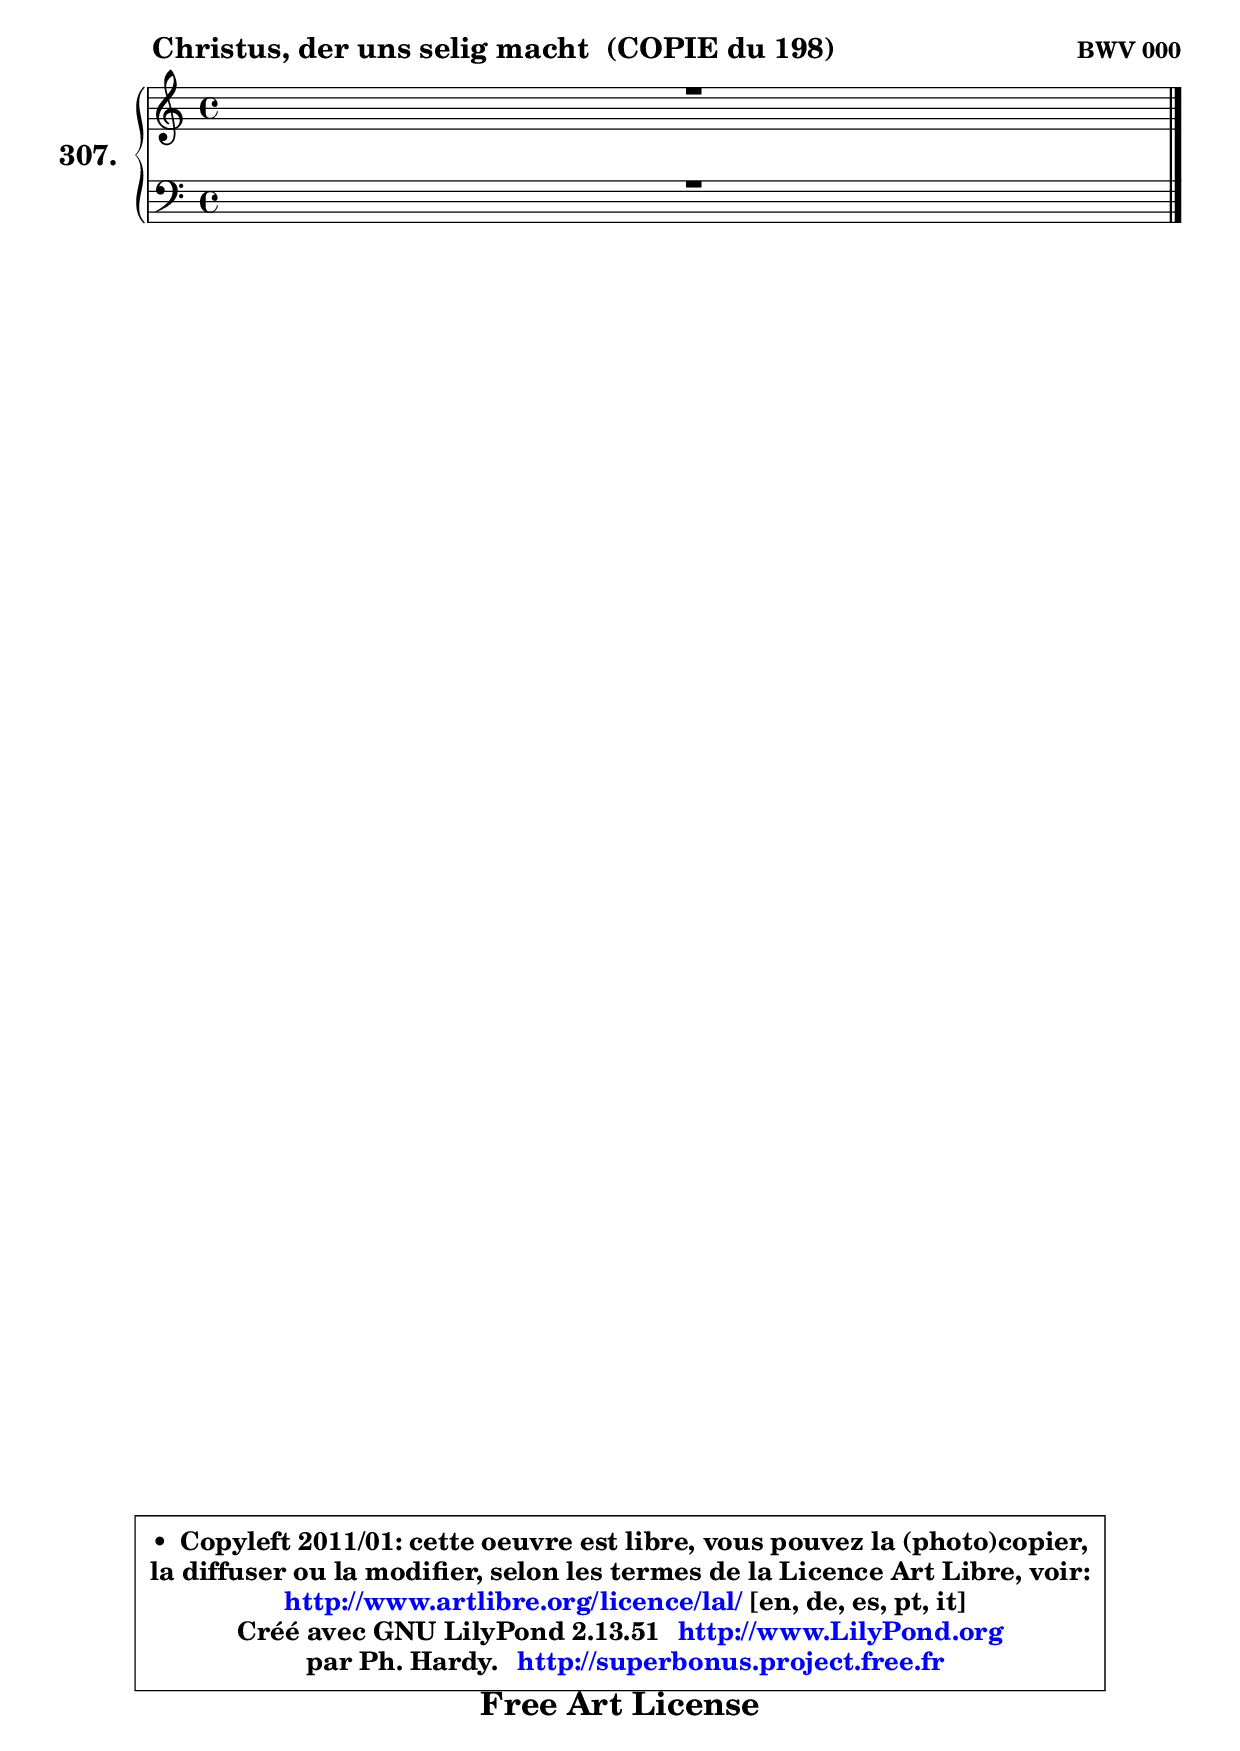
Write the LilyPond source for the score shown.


\version "2.13.51"

    \paper {
%	system-system-spacing #'padding = #0.1
%	score-system-spacing #'padding = #0.1
%	ragged-bottom = ##f
%	ragged-last-bottom = ##f
	ragged-right = ##f
	}

    \header {
      opus = \markup { \bold "BWV 000" }
      piece = \markup { \hspace #9 \fontsize #2 \bold "Christus, der uns selig macht  (COPIE du 198)" }
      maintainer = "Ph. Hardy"
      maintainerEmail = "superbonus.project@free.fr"
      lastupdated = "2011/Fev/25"
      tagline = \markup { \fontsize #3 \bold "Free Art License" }
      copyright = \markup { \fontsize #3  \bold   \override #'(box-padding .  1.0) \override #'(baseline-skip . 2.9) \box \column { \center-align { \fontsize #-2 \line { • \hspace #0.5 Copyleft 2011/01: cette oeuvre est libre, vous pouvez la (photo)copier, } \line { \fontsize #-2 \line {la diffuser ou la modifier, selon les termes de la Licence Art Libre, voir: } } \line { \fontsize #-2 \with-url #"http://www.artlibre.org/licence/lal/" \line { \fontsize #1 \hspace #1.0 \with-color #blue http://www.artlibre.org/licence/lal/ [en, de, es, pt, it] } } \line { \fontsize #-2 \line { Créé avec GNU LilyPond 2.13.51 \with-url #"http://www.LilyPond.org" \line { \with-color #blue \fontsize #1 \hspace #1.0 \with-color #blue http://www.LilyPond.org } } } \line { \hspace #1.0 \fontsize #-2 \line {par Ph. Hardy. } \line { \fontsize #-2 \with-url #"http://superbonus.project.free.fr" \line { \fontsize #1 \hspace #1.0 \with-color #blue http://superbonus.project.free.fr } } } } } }

	  }

  guidemidi = {
	\tempo 4 = 78

	}

  upper = {
	\time 4/4
	\key c \major
	\clef treble
	\voiceOne
	<< { 
	% SOPRANO
	\set Voice.midiInstrument = "acoustic grand"
	\relative c' {
	R1 |
\break
        \bar "|."
	} % fin de relative
	}

	\context Voice="1" { \voiceTwo 
	% ALTO
	\set Voice.midiInstrument = "acoustic grand"
	\relative c' {
	
        \bar "|."
	} % fin de relative
	\oneVoice
	} >>
	}

    lower = {
	\time 4/4
	\key c \major
	\clef bass
	\voiceOne
	<< { 
	% TENOR
	\set Voice.midiInstrument = "acoustic grand"
	\relative c' {
	R1 |
\break
        \bar "|."
	} % fin de relative
	}
	\context Voice="1" { \voiceTwo 
	% BASS
	\set Voice.midiInstrument = "acoustic grand"
	\relative c {
        
        \bar "|."
	} % fin de relative
	\oneVoice
	} >>
	}


    \score { 

	\new PianoStaff <<
	\set PianoStaff.instrumentName = \markup { \bold \huge "307." }
	\new Staff = "upper" \upper
	\new Staff = "lower" \lower
	>>

    \layout {
%	ragged-last = ##f
	   }

         } % fin de score

  \score {
    \unfoldRepeats { << \guidemidi \upper \lower >> }
    \midi {
    \context {
     \Staff
      \remove "Staff_performer"
               }

     \context {
      \Voice
       \consists "Staff_performer"
                }

     \context { 
      \Score
      tempoWholesPerMinute = #(ly:make-moment 78 4)
		}
	    }
	}

